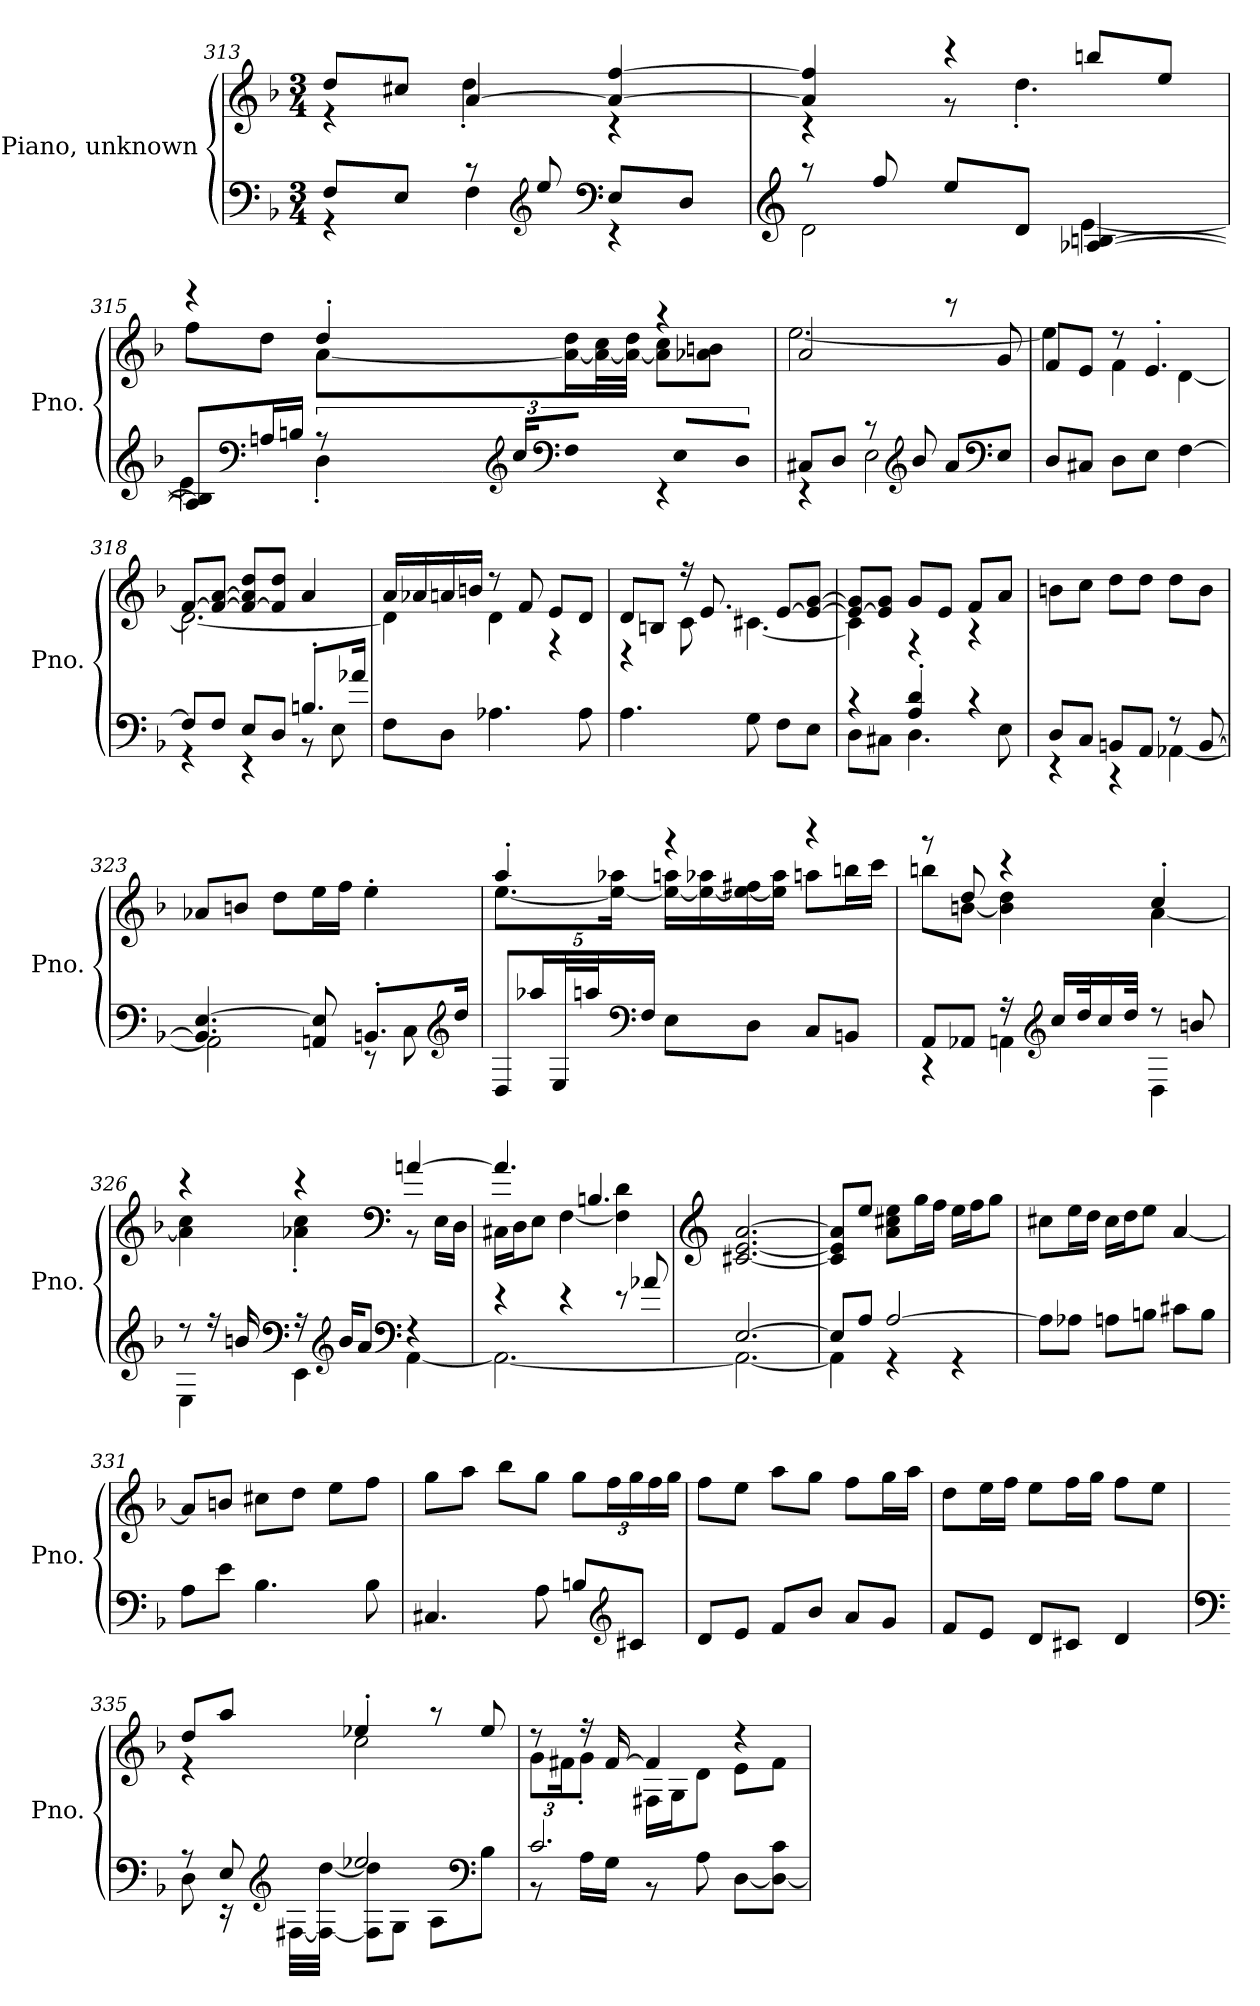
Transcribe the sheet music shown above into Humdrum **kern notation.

**kern	**kern
*part1	*part1
*staff2	*staff1
*I"Piano, unknown	*
*I'Pno.	*
!!LO:LB:g=z
*clefF4	*clefG2
*k[b-]	*k[b-]
*M3/4	*M3/4
=313	=313
*^	*^
8F/L	4r	8dd/L	4r
8E/J	.	8cc#X/J	.
8r	4F\	[4a/	4dd'\
*clefG2	*	*	*
8ee/	.	.	.
*clefF4	*	*	*
8E/L	4r	4a/_ [4ff/	4r
8D/J	.	.	.
=314	=314	=314	=314
*clefG2	*	*	*
8r	2d\	4a/] 4ff/]	4r
8ff/	.	.	.
8ee/L	.	4r	8r
8d/J	.	.	4.dd'\
[4A-X/ [4Bn/	[4e\	8bbn/L	.
.	.	8ee/J	.
=315	=315	=315	=315
8A-/] 8B/]L	4e\]	4r	8ff\L
*clefF4	*	*	*
16An/L	.	.	8dd\J
16Bn/JJ	.	.	.
12r	4D'\	4dd'/	[8a\L
*clefG2	*	*	*
24cc/KL	.	.	.
*clefF4	*	*	*
8F/J	.	.	16a\_ 16dd\L
.	.	.	32a\_ 32cc\L
.	.	.	32a\_ 32dd\JJJ
8E/L	4r	4r	8a\] 8cc\L
8D/J	.	.	8a-X\ 8bn\J
!!LO:LB:g=z	!!
=316	=316	=316	=316
8C#X/L	4r	2a/	[2.ee\
8D/J	.	.	.
8r	2E\	.	.
*clefG2	*	*	*
8b-/	.	.	.
8a/L	.	8r	.
*clefF4	*	*	*
8E/J	.	8g/	.
*v	*v	*	*
=317	=317	=317
8D/L	8f/L	4ee\]
8C#X/J	8e/J	.
8D\L	8r	4f\
8E\J	4.e'/	.
[4F\	.	[4d\
=318	=318	=318
*^	*	*
8F/L]	4r	[8f/L	2.d\_
8F/J	.	8f/_ [8a/J	.
8E/L	4r	8f/_ 8a/] 8dd/L	.
8D/J	.	8f/] 8dd/J	.
8.Bn'/L	8r	4a/	.
.	8E\	.	.
16a-X/Jk	.	.	.
*v	*v	*	*
=319	=319	=319
8F\L	16a/LL	4d\]
.	16a-X/	.
8D\J	16an/	.
.	16bn/JJ	.
4.A-X\	8r	4d\
.	8f/	.
.	8e/L	4r
8A-\	8d/J	.
!!LO:LB:g=z	!!
=320	=320	=320
4.A\	8d/L	4r
.	8Bn/J	.
.	16r	8c\
.	8.e/	.
8G\	.	[4.c#X\
8F\L	[8e/L	.
8E\J	8e/_ [8g/J	.
=321	=321	=321
*^	*	*
4r	8D\L	8e/_ 8g/]L	4c#\]
.	8C#X\J	8e/] 8g/J	.
4A/' 4d/'	4.D\	8g/L	4r
.	.	8e/J	.
4r	.	8f/L	4r
.	8E\	8a/J	.
*	*	*v	*v
=322	=322	=322
8D/L	4r	8bn\L
8C/J	.	8cc\J
8BBn/L	4r	8dd\L
8AA/J	.	8dd\J
8r	[4AA-X\	8dd\L
[8BB/	.	8b\J
=323	=323	=323
4.BB/] [4.E/	2AA-\]	8a-X/L
.	.	8bn/J
.	.	8dd\L
8AAn/ 8E/]	.	16ee\L
.	.	16ff\JJ
8.BBn'/L	8r	4ee'\
.	8C\	.
*clefG2	*	*
16dd/Jk	.	.
*v	*v	*
!!LO:LB:g=z
=324	=324
*Xbrackettup	*
*	*^
10D/L	4aa'/	[8.ee\L
20aa-X/L	.	.
40E/L	.	.
40aan/J	.	.
.	.	16ee\_ 16aa-X\Jk
*clefF4	*	*
20F/JJ	.	.
8E\L	4r	16ee\_ 16aan\LL
.	.	16ee\_ 16aa-X\
8D\J	.	16ee\_ 16ff#X\
.	.	16ee\] 16aa-\JJ
8C/L	4r	8aan\L
8BBn/J	.	16bbn\L
.	.	16ccc\JJ
=325	=325	=325
*^	*	*
8AA/L	4r	8r	8bbn\L
8AA-X/J	.	8dd/	[8bn\J
16r	4AAn\	4r	4b\] 4dd\
*clefG2	*	*	*
16cc/LL	.	.	.
32dd/K	.	.	.
16cc/	.	.	.
32dd/JJk	.	.	.
8r	4D\	4cc'/	[4a\
8bn/	.	.	.
!!LO:LB:g=z	!!
=326	=326	=326	=326
8r	4E\	4r	4a\] 4cc\
16r	.	.	.
16bn/	.	.	.
*clefF4	*	*	*
16r	4EE\	4r	4a-X\' 4cc\'
*clefG2	*	*	*
16b/KL	.	.	.
8a/J	.	.	.
*clefF4	*	*clefF4	*
4r	[4AA\	[4an/	8r
.	.	.	16E\LL
.	.	.	16D\JJ
=327	=327	=327	=327
4r	2.AA\_	4.a/]	16C#X\LL
.	.	.	16D\J
.	.	.	8E\J
4r	.	.	[4F\
.	.	4.Bn/	.
8r	.	.	4F\] 4d\
8a-X/	.	.	.
*	*	*v	*v
=328	=328	=328
*	*	*clefG2
[2.E/	2.AA\_	[2.c#X/ [2.e/ [2.a/
=329	=329	=329
8E/L]	4AA\]	8c#/] 8e/] 8a/]L
8A/J	.	8ee/J
[2A/	4r	8a\ 8cc#X\ 8ee\L
.	.	16gg\L
.	.	16ff\JJ
.	4r	16ee\LL
.	.	16ff\J
.	.	8gg\J
*v	*v	*
!!LO:PB:g=z
=330	=330
8A\L]	8cc#X\L
8A-X\J	16ee\L
.	16dd\JJ
8An\L	16cc#\LL
.	16dd\J
8Bn\J	8ee\J
8c#X\L	[4a/
8B\J	.
=331	=331
8A\L	8a/L]
8e\J	8bn/J
4.B-\	8cc#X\L
.	8dd\J
.	8ee\L
8B-\	8ff\J
=332	=332
4.C#X/	8gg\L
.	8aa\J
.	8bb-\L
8A\	8gg\J
*	*Xbrackettup
8Bn/L	12gg\L
.	24ff\L
*clefG2	*
8c#X/J	24gg\
.	24ff\
.	24gg\JJ
=333	=333
8d/L	8ff\L
8e/J	8ee\J
8f/L	8aa\L
8b-/J	8gg\J
8a/L	8ff\L
8g/J	16gg\L
.	16aa\JJ
!!LO:LB:g=z
=334	=334
8f/L	8dd\L
8e/J	16ee\L
.	16ff\JJ
8d/L	8ee\L
8c#X/J	16ff\L
.	16gg\JJ
4d/	8ff\L
.	8ee\J
=335	=335
*clefF4	*
*^	*^
8r	8D\	8dd/L	4r
8E/	16r	8aa/J	.
*clefG2	*	*	*
.	[32F#X\LLL	.	.
.	32F#\_ [32dd\JJJ	.	.
2ee-X/	8F#\] 8dd\]L	4ee-X'/	2cc\
.	8G\J	.	.
.	8A\L	8r	.
*clefF4	*	*	*
.	8B-\J	8ee-/	.
=336	=336	=336	=336
2.c/	8r	8r	12g\L
.	.	.	24f#X\K
.	16A\LL	16r	8g'\J
.	16G\JJ	[16f#/	.
.	8r	4f#/]	16F#X\LL
.	.	.	16G\J
.	8A\	.	8d\J
.	[8D\L	4r	8e\L
.	8D\_ 8c\J	.	8f#\J
*v	*v	*	*
*	*v	*v
=	=
*-	*-
